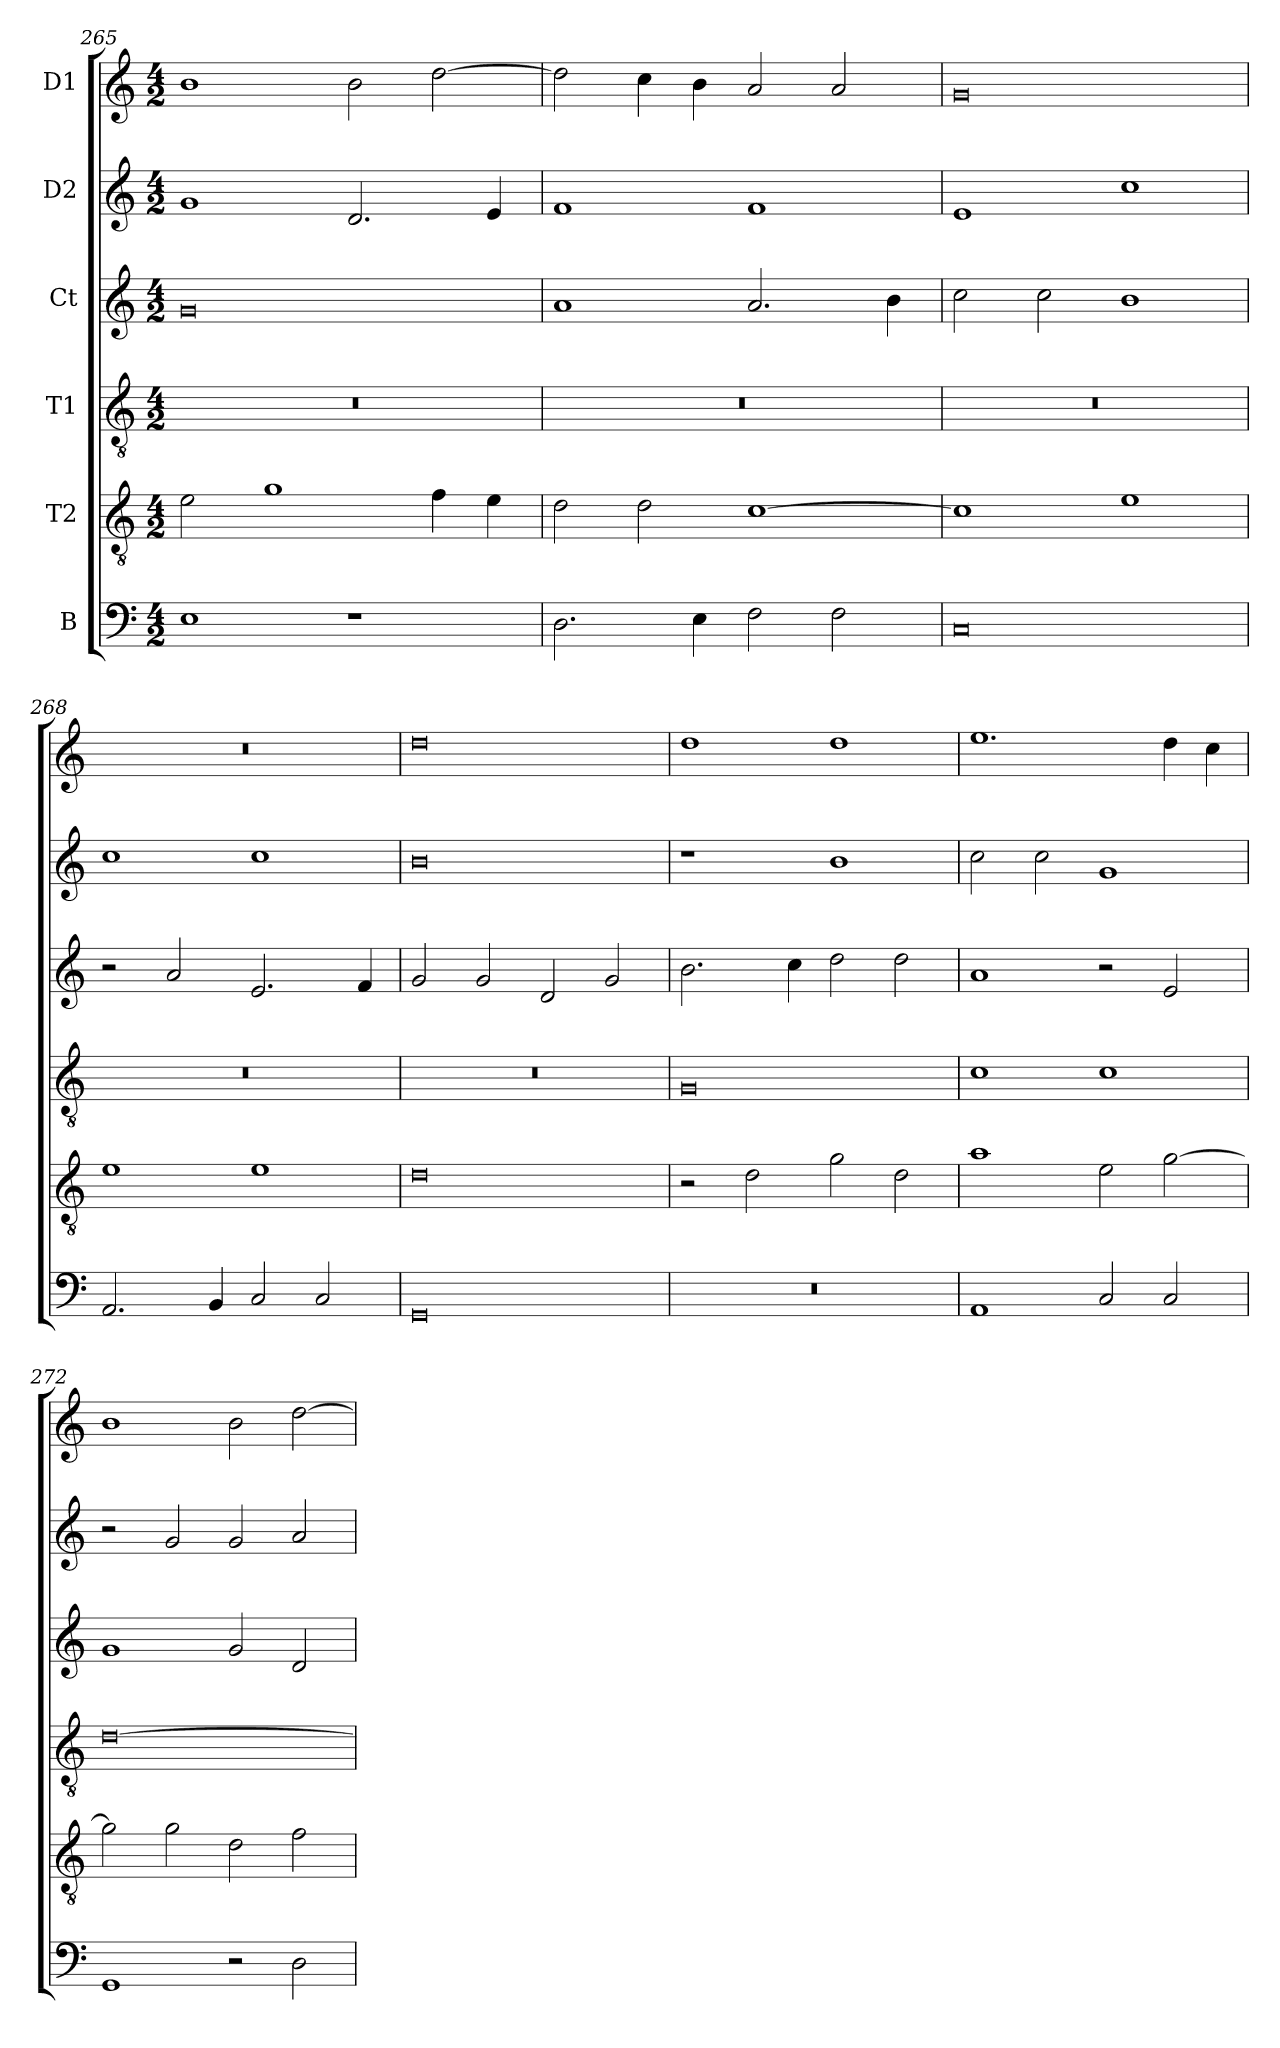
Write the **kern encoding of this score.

**kern	**kern	**kern	**kern	**kern	**kern
*part6	*part5	*part4	*part3	*part2	*part1
*staff6	*staff5	*staff4	*staff3	*staff2	*staff1
*I"B	*I"T2	*I"T1	*I"Ct	*I"D2	*I"D1
*clefF4	*clefGv2	*clefGv2	*clefG2	*clefG2	*clefG2
*	*ITrd7c12	*ITrd7c12	*	*	*
*k[]	*k[]	*k[]	*k[]	*k[]	*k[]
*C:	*C:	*C:	*C:	*C:	*C:
*M4/2	*M4/2	*M4/2	*M4/2	*M4/2	*M4/2
=265	=265	=265	=265	=265	=265
!	!	!LO:N:vis=1	!	!	!
1Ei	2Ei\	0r	0gi	1gi	1bi
.	1Gi	.	.	.	.
1r	.	.	.	2.di/	2bi\
.	4Fi\	.	.	.	[>2ddi\
.	4Ei\	.	.	4ei/	.
=266	=266	=266	=266	=266	=266
!	!	!LO:N:vis=1	!	!	!
2.Di\	2Di\	0r	1ai	1fi	2ddi\]
.	2Di\	.	.	.	4cci\
4Ei\	.	.	.	.	4bi\
2Fi\	[>1Ci	.	2.ai/	1fi	2ai/
2Fi\	.	.	.	.	2ai/
.	.	.	4bi\	.	.
!!LO:PB:g=z
=267	=267	=267	=267	=267	=267
!	!	!LO:N:vis=1	!	!	!
0Ci	1Ci]	0r	2cci\	1ei	0gi
.	.	.	2cci\	.	.
.	1Ei	.	1bi	1cci	.
=268	=268	=268	=268	=268	=268
!	!	!LO:N:vis=1	!	!	!LO:N:vis=1
2.AAi/	1Ei	0r	2r	1cci	0r
.	.	.	2ai/	.	.
4BBi/	.	.	.	.	.
2Ci/	1Ei	.	2.ei/	1cci	.
2Ci/	.	.	.	.	.
.	.	.	4fi/	.	.
=269	=269	=269	=269	=269	=269
!	!	!LO:N:vis=1	!	!	!
0GGi	0Di	0r	2gi/	0bi	0ddi
.	.	.	2gi/	.	.
.	.	.	2di/	.	.
.	.	.	2gi/	.	.
!!LO:PB:g=z
=270	=270	=270	=270	=270	=270
!LO:N:vis=1	!	!	!	!	!
0r	2r	0GGi	2.bi\	1r	1ddi
.	2Di\	.	.	.	.
.	.	.	4cci\	.	.
.	2Gi\	.	2ddi\	1bi	1ddi
.	2Di\	.	2ddi\	.	.
=271	=271	=271	=271	=271	=271
1AAi	1Ai	1Ci	1ai	2cci\	1.eei
.	.	.	.	2cci\	.
2Ci/	2Ei\	1Ci	2r	1gi	.
2Ci/	[>2Gi\	.	2ei/	.	4ddi\
.	.	.	.	.	4cci\
=272	=272	=272	=272	=272	=272
1GGi	2Gi\]	[>0Di	1gi	2r	1bi
.	2Gi\	.	.	2gi/	.
2r	2Di\	.	2gi/	2gi/	2bi\
2Di\	2Fi\	.	2di/	2ai/	[>2ddi\
=	=	=	=	=	=
*-	*-	*-	*-	*-	*-
